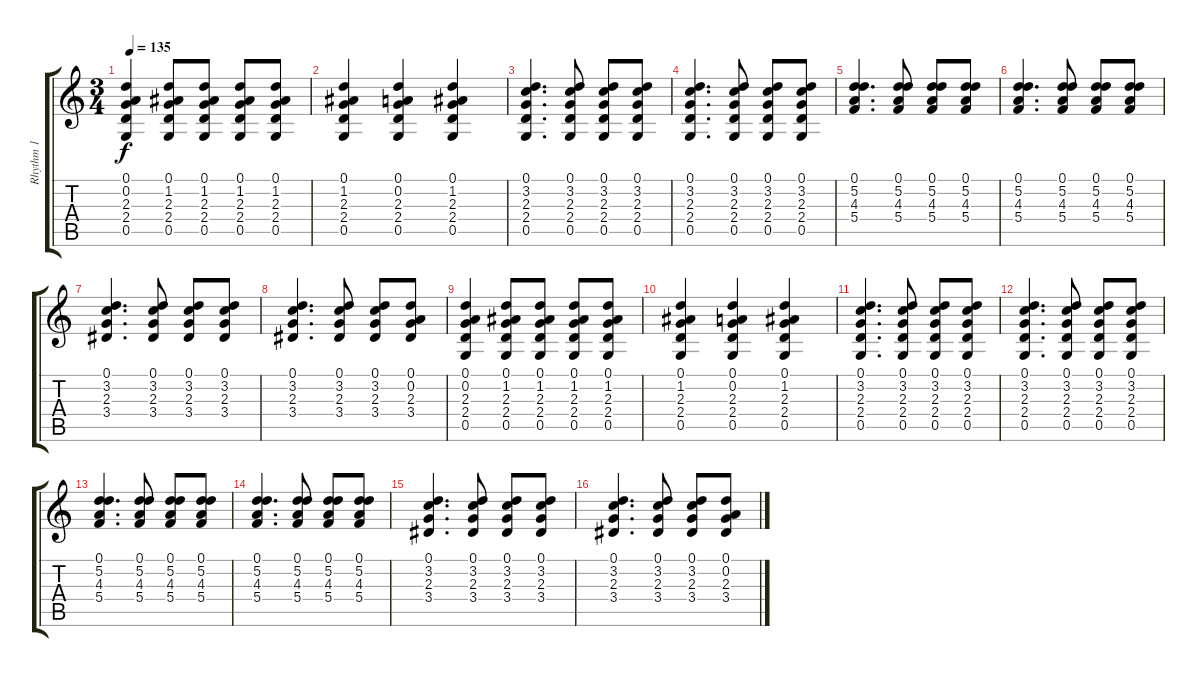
\track ("Rhythm 1" "Rhythm 1") {instrument distortionguitar}
\staff {score tabs}
\tuning (D4 A3 F3 C3 G2 D2) {hide}
\ts (3 4)
\tempo 135
\clef g2
\ks c
(0.1 0.2 2.3 2.4 0.5).4{dy f volume 6} (0.1 1.2 2.3 2.4 0.5).8 (0.1 1.2 2.3 2.4 0.5).8 (0.1 1.2 2.3 2.4 0.5).8 (0.1 1.2 2.3 2.4 0.5).8 |
(0.1 1.2 2.3 2.4 0.5).4 (0.1 0.2 2.3 2.4 0.5).4 (0.1 1.2 2.3 2.4 0.5).4 |
(0.1 3.2 2.3 2.4 0.5).4{d} (0.1 3.2 2.3 2.4 0.5).8 (0.1 3.2 2.3 2.4 0.5).8 (0.1 3.2 2.3 2.4 0.5).8 |
(0.1 3.2 2.3 2.4 0.5).4{d} (0.1 3.2 2.3 2.4 0.5).8 (0.1 3.2 2.3 2.4 0.5).8 (0.1 3.2 2.3 2.4 0.5).8 |
(0.1 5.2 4.3 5.4).4{d} (0.1 5.2 4.3 5.4).8 (0.1 5.2 4.3 5.4).8 (0.1 5.2 4.3 5.4).8 |
(0.1 5.2 4.3 5.4).4{d} (0.1 5.2 4.3 5.4).8 (0.1 5.2 4.3 5.4).8 (0.1 5.2 4.3 5.4).8 |
(0.1 3.2 2.3 3.4).4{d} (0.1 3.2 2.3 3.4).8 (0.1 3.2 2.3 3.4).8 (0.1 3.2 2.3 3.4).8 |
(0.1 3.2 2.3 3.4).4{d} (0.1 3.2 2.3 3.4).8 (0.1 3.2 2.3 3.4).8 (0.1 0.2 2.3 3.4).8 |
(0.1 0.2 2.3 2.4 0.5).4{volume 6} (0.1 1.2 2.3 2.4 0.5).8 (0.1 1.2 2.3 2.4 0.5).8 (0.1 1.2 2.3 2.4 0.5).8 (0.1 1.2 2.3 2.4 0.5).8 |
(0.1 1.2 2.3 2.4 0.5).4 (0.1 0.2 2.3 2.4 0.5).4 (0.1 1.2 2.3 2.4 0.5).4 |
(0.1 3.2 2.3 2.4 0.5).4{d} (0.1 3.2 2.3 2.4 0.5).8 (0.1 3.2 2.3 2.4 0.5).8 (0.1 3.2 2.3 2.4 0.5).8 |
(0.1 3.2 2.3 2.4 0.5).4{d} (0.1 3.2 2.3 2.4 0.5).8 (0.1 3.2 2.3 2.4 0.5).8 (0.1 3.2 2.3 2.4 0.5).8 |
(0.1 5.2 4.3 5.4).4{d} (0.1 5.2 4.3 5.4).8 (0.1 5.2 4.3 5.4).8 (0.1 5.2 4.3 5.4).8 |
(0.1 5.2 4.3 5.4).4{d} (0.1 5.2 4.3 5.4).8 (0.1 5.2 4.3 5.4).8 (0.1 5.2 4.3 5.4).8 |
(0.1 3.2 2.3 3.4).4{d} (0.1 3.2 2.3 3.4).8 (0.1 3.2 2.3 3.4).8 (0.1 3.2 2.3 3.4).8 |
(0.1 3.2 2.3 3.4).4{d} (0.1 3.2 2.3 3.4).8 (0.1 3.2 2.3 3.4).8 (0.1 0.2 2.3 3.4).8
